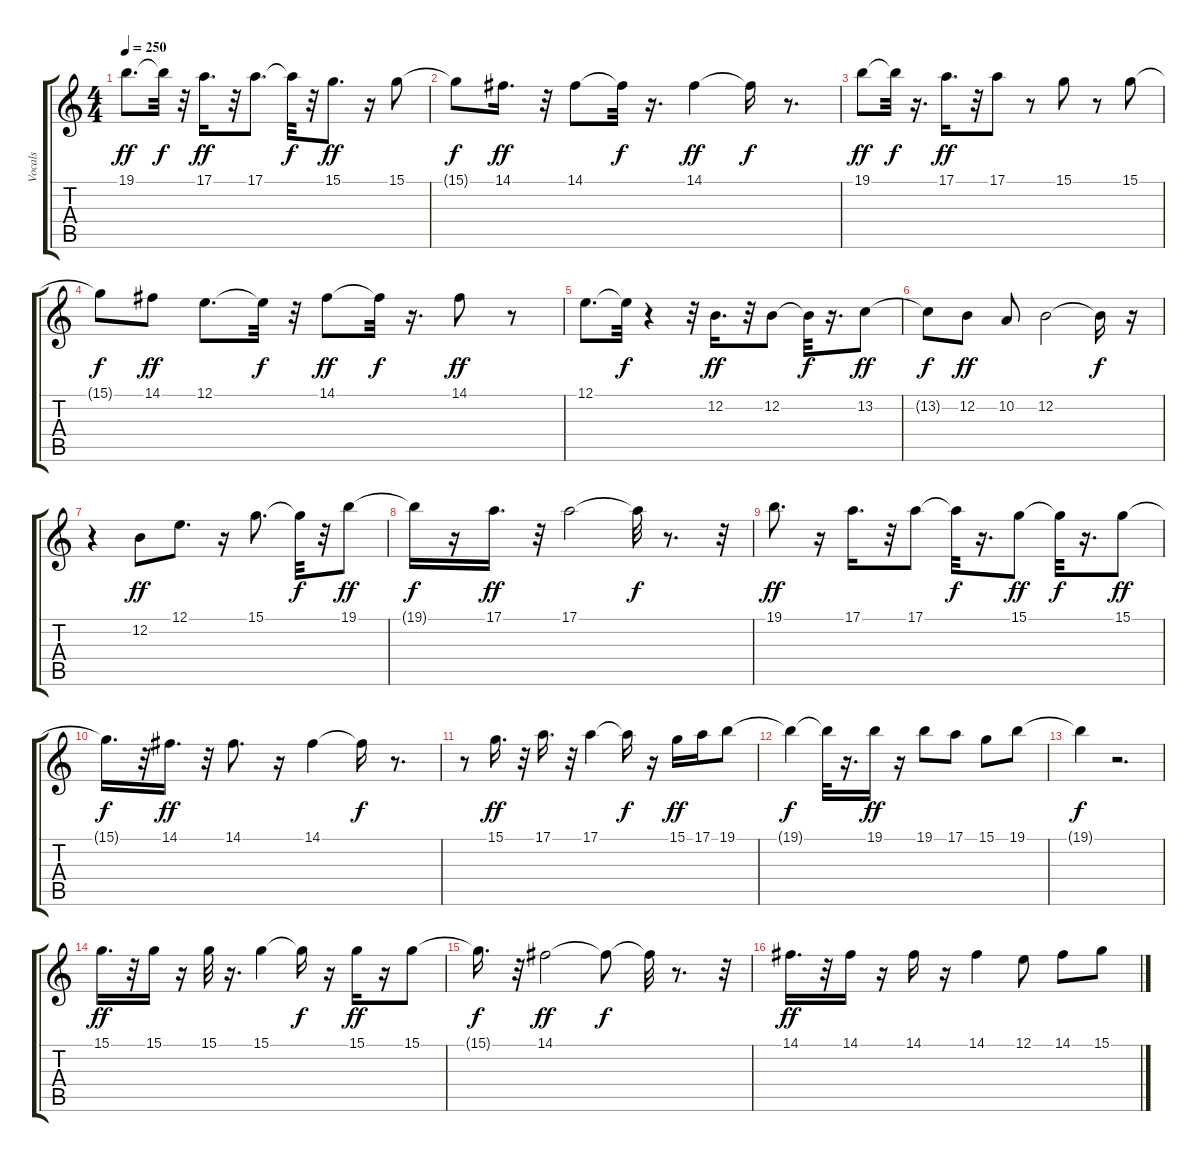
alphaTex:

\track ("Vocals" "Vocals") {instrument oboe}
\staff {score tabs}
\tuning (E4 B3 G3 D3 A2 E2) {hide}
\ts (4 4)
\tempo 250
\clef g2
\ks c
19.1.8{d dy ff} 19.1{t}.32{dy f} r.32 17.1.16{d dy ff} r.32 17.1.8{d} 17.1{t}.32{dy f} r.32 15.1.8{d dy ff} r.16 15.1.8 |
15.1{t}.8{dy f} 14.1.16{d dy ff} r.32 14.1.8 14.1{t}.32{dy f} r.16{d} 14.1.4{dy ff} 14.1{t}.16{dy f} r.8{d} |
19.1.8{dy ff} 19.1{t}.32{dy f} r.16{d} 17.1.16{d dy ff} r.32 17.1.8 r.8 15.1.8 r.8 15.1.8 |
15.1{t}.8{dy f} 14.1.8{dy ff} 12.1.8{d} 12.1{t}.32{dy f} r.32 14.1.8{dy ff} 14.1{t}.32{dy f} r.16{d} 14.1.8{dy ff} r.8 |
12.1.8{d} 12.1{t}.32{dy f} r.4 r.32 12.2.16{d dy ff} r.32 12.2.8 12.2{t}.32{dy f} r.16{d} 13.2.8{dy ff} |
13.2{t}.8{dy f} 12.2.8{dy ff} 10.2.8 12.2.2 12.2{t}.16{dy f} r.16 |
r.4 12.2.8{dy ff} 12.1.8{d} r.16 15.1.8{d} 15.1{t}.32{dy f} r.32 19.1.8{dy ff} |
19.1{t}.16{dy f} r.16 17.1.16{d dy ff} r.32 17.1.2 17.1{t}.32{dy f} r.8{d} r.32 |
19.1.8{d dy ff} r.16 17.1.16{d} r.32 17.1.8 17.1{t}.32{dy f} r.16{d} 15.1.8{dy ff} 15.1{t}.32{dy f} r.16{d} 15.1.8{dy ff} |
15.1{t}.16{d dy f} r.32 14.1.16{d dy ff} r.32 14.1.8{d} r.16 14.1.4 14.1{t}.16{dy f} r.8{d} |
r.8 15.1.16{d dy ff} r.32 17.1.16{d} r.32 17.1.4 17.1{t}.16{dy f} r.16 15.1.16{dy ff} 17.1.16 19.1.8 |
19.1{t}.4{dy f} 19.1{t}.32 r.16{d} 19.1.16{dy ff} r.16 19.1.8 17.1.8 15.1.8 19.1.8 |
19.1{t}.4{dy f} r.2{d} |
15.1.16{d dy ff} r.32 15.1.16 r.16 15.1.32 r.16{d} 15.1.4 15.1{t}.16{dy f} r.16 15.1.16{dy ff} r.16 15.1.8 |
15.1{t}.16{d dy f} r.32 14.1.2{dy ff} 14.1{t}.8{dy f} 14.1{t}.32 r.8{d} r.32 |
14.1.16{d dy ff} r.32 14.1.16 r.16 14.1.16 r.16 14.1.4 12.1.8 14.1.8 15.1.8
